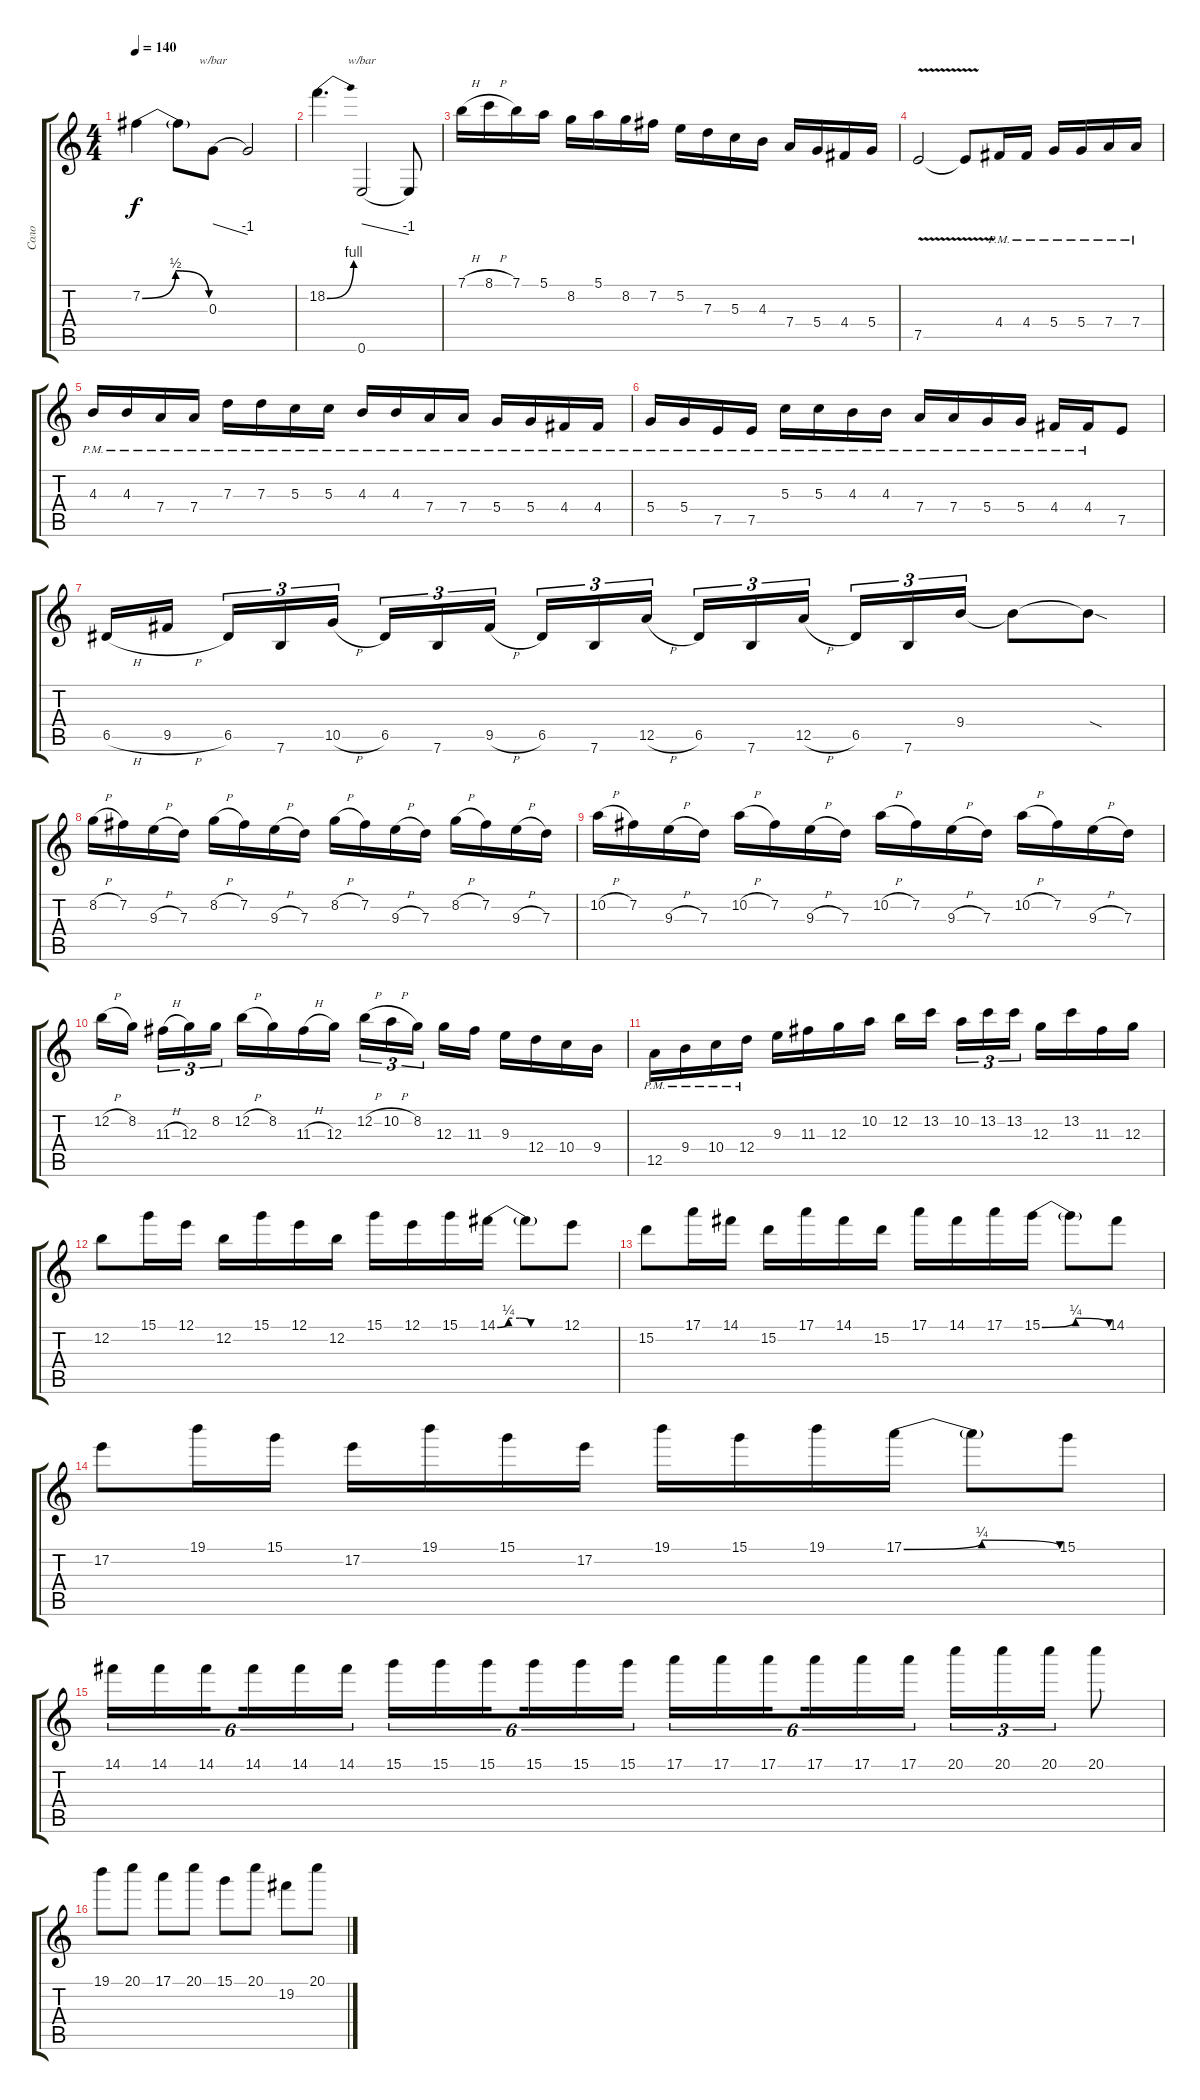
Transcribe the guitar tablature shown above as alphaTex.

\track ("Соло" "Соло") {instrument distortionguitar}
\staff {score tabs}
\tuning (E4 B3 G3 D3 A2 E2) {hide}
\ts (4 4)
\tempo 140
\clef g2
\ks c
7.2{be (bendrelease 0 0 15 2 30 2 60 0) t}.4{dy f} 7.2{t}.8 0.3.8{tbe (dive default 0 0 60 -4)} 0.3{t}.2 |
18.2{be (bend 0 0 60 4)}.4{d} 0.6.2{tbe (dive default 0 0 60 -4)} 0.6{t}.8 |
7.1{h}.16 8.1{h}.16 7.1.16 5.1.16 8.2.16 5.1.16 8.2.16 7.2.16 5.2.16 7.3.16 5.3.16 4.3.16 7.4.16 5.4.16 4.4.16 5.4.16 |
7.5{v}.2 7.5{t}.8 4.4{pm}.16 4.4{pm}.16 5.4{pm}.16 5.4{pm}.16 7.4{pm}.16 7.4{pm}.16 |
4.3{pm}.16 4.3{pm}.16 7.4{pm}.16 7.4{pm}.16 7.3{pm}.16 7.3{pm}.16 5.3{pm}.16 5.3{pm}.16 4.3{pm}.16 4.3{pm}.16 7.4{pm}.16 7.4{pm}.16 5.4{pm}.16 5.4{pm}.16 4.4{pm}.16 4.4{pm}.16 |
5.4{pm}.16 5.4{pm}.16 7.5{pm}.16 7.5{pm}.16 5.3{pm}.16 5.3{pm}.16 4.3{pm}.16 4.3{pm}.16 7.4{pm}.16 7.4{pm}.16 5.4{pm}.16 5.4{pm}.16 4.4{pm}.16 4.4{pm}.16 7.5.8 |
6.5{h}.16 9.5{h}.16{beam splitsecondary} 6.5.16{tu (3 2)} 7.6.16{tu (3 2)} 10.5{h}.16{tu (3 2)} 6.5.16{tu (3 2)} 7.6.16{tu (3 2)} 9.5{h}.16{tu (3 2) beam splitsecondary} 6.5.16{tu (3 2)} 7.6.16{tu (3 2)} 12.5{h}.16{tu (3 2)} 6.5.16{tu (3 2)} 7.6.16{tu (3 2)} 12.5{h}.16{tu (3 2) beam splitsecondary} 6.5.16{tu (3 2)} 7.6.16{tu (3 2)} 9.4.16{tu (3 2)} 9.4{t}.8 9.4{sod t}.8 |
8.2{h}.16 7.2.16 9.3{h}.16 7.3.16 8.2{h}.16 7.2.16 9.3{h}.16 7.3.16 8.2{h}.16 7.2.16 9.3{h}.16 7.3.16 8.2{h}.16 7.2.16 9.3{h}.16 7.3.16 |
10.2{h}.16 7.2.16 9.3{h}.16 7.3.16 10.2{h}.16 7.2.16 9.3{h}.16 7.3.16 10.2{h}.16 7.2.16 9.3{h}.16 7.3.16 10.2{h}.16 7.2.16 9.3{h}.16 7.3.16 |
12.2{h}.16 8.2.16{beam splitsecondary} 11.3{h}.16{tu (3 2)} 12.3.16{tu (3 2)} 8.2.16{tu (3 2)} 12.2{h}.16 8.2.16 11.3{h}.16 12.3.16 12.2{h}.16{tu (3 2)} 10.2{h}.16{tu (3 2)} 8.2.16{tu (3 2) beam splitsecondary} 12.3.16 11.3.16 9.3.16 12.4.16 10.4.16 9.4.16 |
12.5{pm}.16 9.4{pm}.16 10.4{pm}.16 12.4{pm}.16 9.3.16 11.3.16 12.3.16 10.2.16 12.2.16 13.2.16{beam splitsecondary} 10.2.16{tu (3 2)} 13.2.16{tu (3 2)} 13.2.16{tu (3 2)} 12.3.16 13.2.16 11.3.16 12.3.16 |
12.2.8 15.1.16 12.1.16 12.2.16 15.1.16 12.1.16 12.2.16 15.1.16 12.1.16 15.1.16 14.1{be (custom 0 0 10 1 20 1 30 0 60 0)}.16 14.1{t}.8 12.1.8 |
15.2.8 17.1.16 14.1.16 15.2.16 17.1.16 14.1.16 15.2.16 17.1.16 14.1.16 17.1.16 15.1{be (bendrelease 0 0 30 1 30 1 60 0)}.16 15.1{t}.8 14.1.8 |
17.2.8 19.1.16 15.1.16 17.2.16 19.1.16 15.1.16 17.2.16 19.1.16 15.1.16 19.1.16 17.1{be (bendrelease 0 0 30 1 30 1 60 0)}.16 17.1{t}.8 15.1.8 |
14.1.16{tu (6 4)} 14.1.16{tu (6 4)} 14.1.16{tu (6 4) beam splitsecondary} 14.1.16{tu (6 4)} 14.1.16{tu (6 4)} 14.1.16{tu (6 4)} 15.1.16{tu (6 4)} 15.1.16{tu (6 4)} 15.1.16{tu (6 4) beam splitsecondary} 15.1.16{tu (6 4)} 15.1.16{tu (6 4)} 15.1.16{tu (6 4)} 17.1.16{tu (6 4)} 17.1.16{tu (6 4)} 17.1.16{tu (6 4) beam splitsecondary} 17.1.16{tu (6 4)} 17.1.16{tu (6 4)} 17.1.16{tu (6 4)} 20.1.16{tu (3 2)} 20.1.16{tu (3 2)} 20.1.16{tu (3 2)} 20.1.8 |
19.1.8 20.1.8 17.1.8 20.1.8 15.1.8 20.1.8 19.2.8 20.1.8
